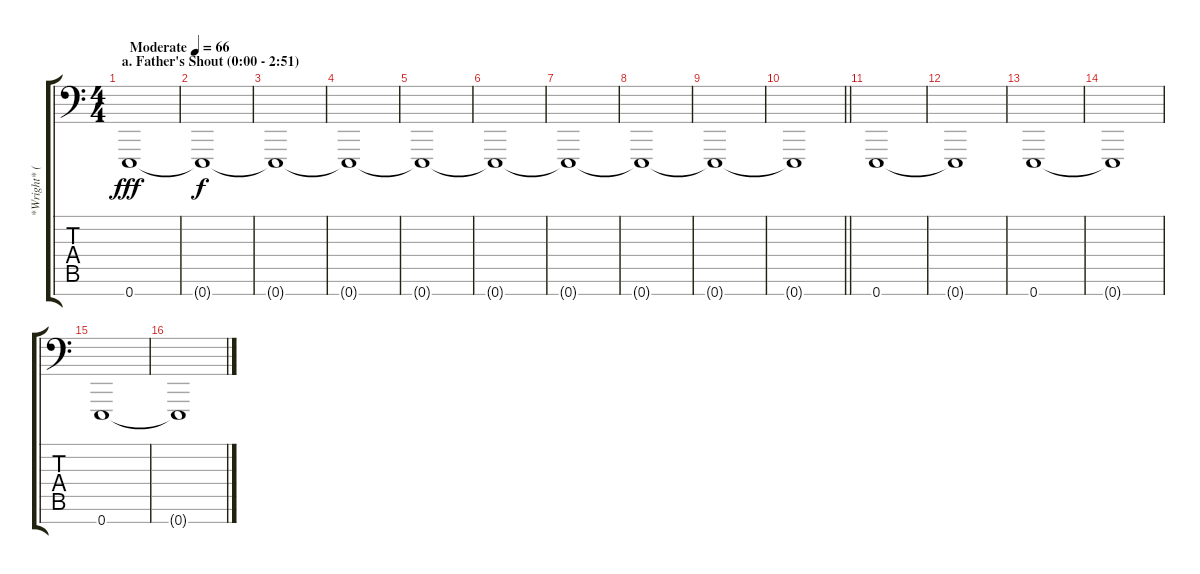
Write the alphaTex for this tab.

\track ("*Wright* (Organ)" "*Wright* (") {instrument drawbarorgan}
\staff {score tabs}
\tuning (E4 B3 G3 D3 A2 E2 E1) {hide}
\ts (4 4)
\section ("" "a. Father's Shout (0:00 - 2:51)")
\tempo (66 "Moderate")
\clef f4
\ks c
0.7.1{dy fff volume 0 instrument pad2warm} |
0.7{t}.1{dy f volume 9} |
0.7{t}.1 |
0.7{t}.1 |
0.7{t}.1 |
0.7{t}.1{volume 16} |
0.7{t}.1 |
0.7{t}.1 |
0.7{t}.1 |
\barLineRight lightlight
0.7{t}.1 |
0.7.1 |
0.7{t}.1 |
0.7.1 |
0.7{t}.1 |
0.7.1 |
0.7{t}.1
